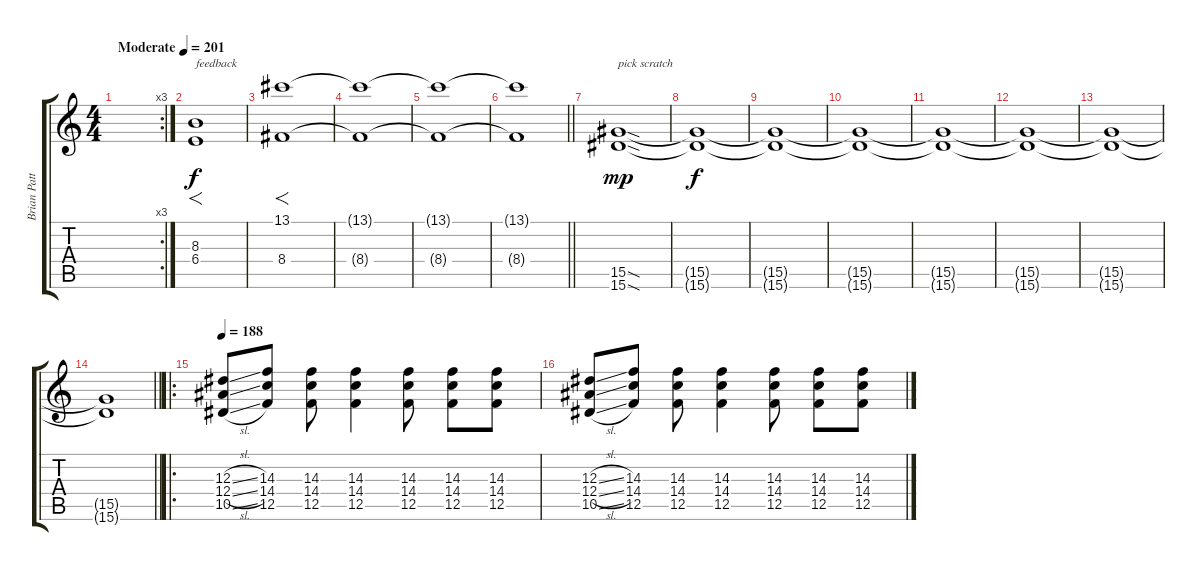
\track ("Brian Patton" "Brian Patt") {instrument distortionguitar}
\staff {score tabs}
\tuning (C4 G3 Eb3 Bb2 F2 C2) {hide}
\rc 3
\ts (4 4)
\tempo (201 "Moderate")
\clef g2
\ks c
|
(8.3 6.4).1{f txt "feedback" instrument guitarharmonics} |
(13.1 8.4).1{f} |
(13.1{t} 8.4{t}).1{dy f} |
(13.1{t} 8.4{t}).1 |
\barLineRight lightlight
(13.1{t} 8.4{t}).1 |
\section ("" "")
(15.5{sod} 15.6{sod}).1{txt "pick scratch" dy mp instrument distortionguitar} |
(15.5{t} 15.6{t}).1{dy f} |
(15.5{t} 15.6{t}).1 |
(15.5{t} 15.6{t}).1 |
(15.5{t} 15.6{t}).1 |
(15.5{t} 15.6{t}).1 |
(15.5{t} 15.6{t}).1 |
\barLineRight lightlight
(15.5{t} 15.6{t}).1 |
\ro
\section ("" "")
\tempo 188
(12.3{sl} 12.4{sl} 10.5{sl}).8 (14.3 14.4 12.5).8 (14.3 14.4 12.5).8 (14.3 14.4 12.5).4 (14.3 14.4 12.5).8 (14.3 14.4 12.5).8 (14.3 14.4 12.5).8 |
(12.3{sl} 12.4{sl} 10.5{sl}).8 (14.3 14.4 12.5).8 (14.3 14.4 12.5).8 (14.3 14.4 12.5).4 (14.3 14.4 12.5).8 (14.3 14.4 12.5).8 (14.3 14.4 12.5).8
